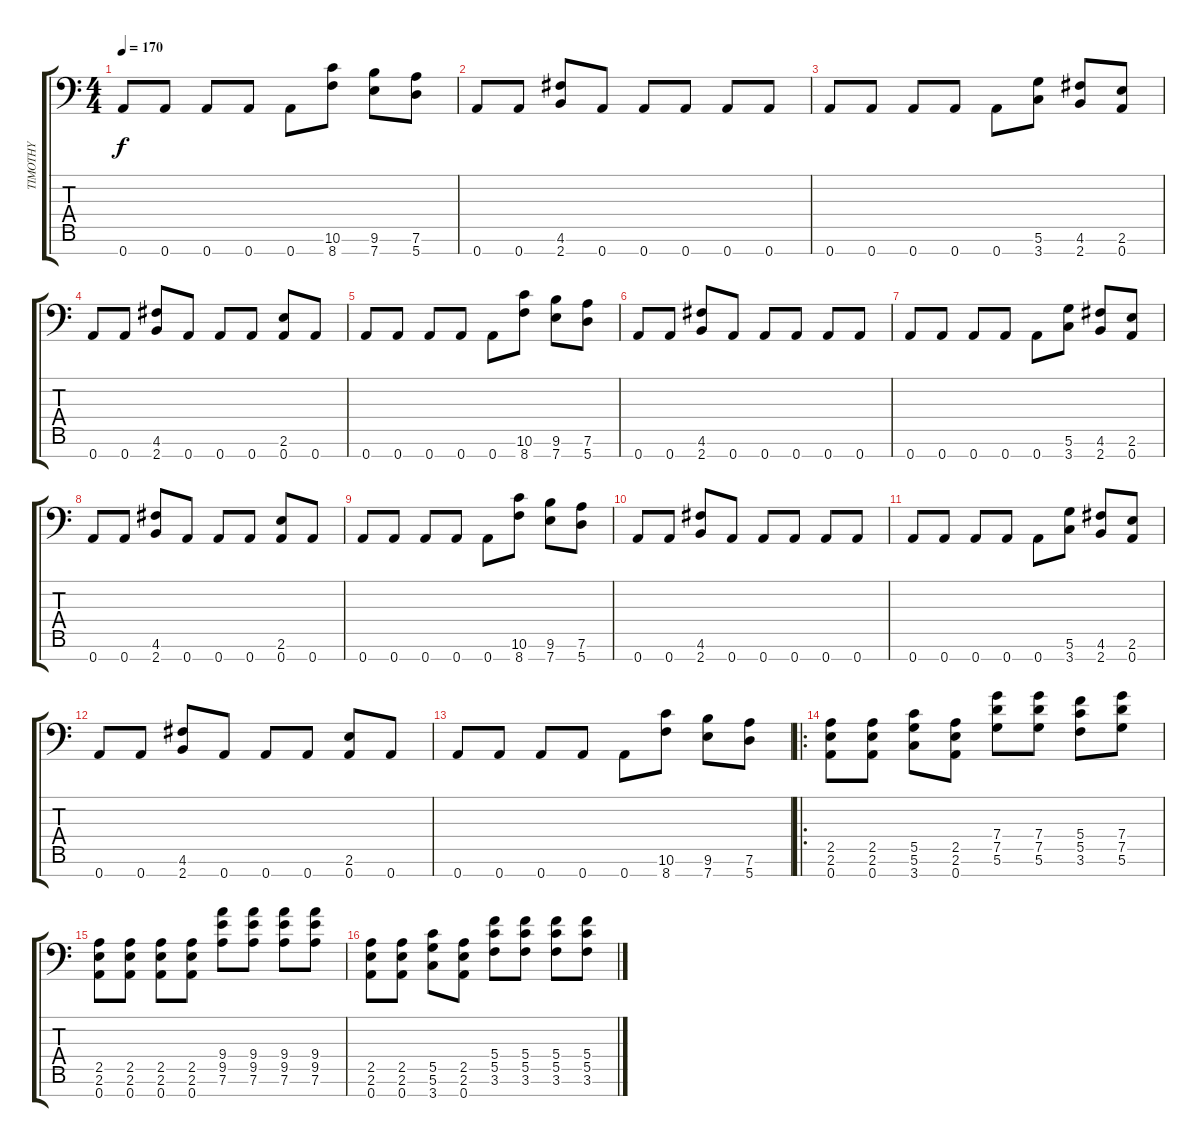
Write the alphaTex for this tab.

\track ("TIMOTHY" "TIMOTHY") {instrument distortionguitar}
\staff {score tabs}
\tuning (D4 A3 F3 C3 G2 D2 A1) {hide}
\ts (4 4)
\tempo 170
\clef f4
\ks c
0.7.8{dy f} 0.7.8 0.7.8 0.7.8 0.7.8 (10.6 8.7).8 (9.6 7.7).8 (7.6 5.7).8 |
0.7.8 0.7.8 (4.6 2.7).8 0.7.8 0.7.8 0.7.8 0.7.8 0.7.8 |
0.7.8 0.7.8 0.7.8 0.7.8 0.7.8 (5.6 3.7).8 (4.6 2.7).8 (2.6 0.7).8 |
0.7.8 0.7.8 (4.6 2.7).8 0.7.8 0.7.8 0.7.8 (2.6 0.7).8 0.7.8 |
0.7.8 0.7.8 0.7.8 0.7.8 0.7.8 (10.6 8.7).8 (9.6 7.7).8 (7.6 5.7).8 |
0.7.8 0.7.8 (4.6 2.7).8 0.7.8 0.7.8 0.7.8 0.7.8 0.7.8 |
0.7.8 0.7.8 0.7.8 0.7.8 0.7.8 (5.6 3.7).8 (4.6 2.7).8 (2.6 0.7).8 |
0.7.8 0.7.8 (4.6 2.7).8 0.7.8 0.7.8 0.7.8 (2.6 0.7).8 0.7.8 |
0.7.8 0.7.8 0.7.8 0.7.8 0.7.8 (10.6 8.7).8 (9.6 7.7).8 (7.6 5.7).8 |
0.7.8 0.7.8 (4.6 2.7).8 0.7.8 0.7.8 0.7.8 0.7.8 0.7.8 |
0.7.8 0.7.8 0.7.8 0.7.8 0.7.8 (5.6 3.7).8 (4.6 2.7).8 (2.6 0.7).8 |
0.7.8 0.7.8 (4.6 2.7).8 0.7.8 0.7.8 0.7.8 (2.6 0.7).8 0.7.8 |
0.7.8 0.7.8 0.7.8 0.7.8 0.7.8 (10.6 8.7).8 (9.6 7.7).8 (7.6 5.7).8 |
\ro
(2.5 2.6 0.7).8{instrument distortionguitar} (2.5 2.6 0.7).8 (5.5 5.6 3.7).8 (2.5 2.6 0.7).8 (7.4 7.5 5.6).8 (7.4 7.5 5.6).8 (5.4 5.5 3.6).8 (7.4 7.5 5.6).8 |
(2.5 2.6 0.7).8 (2.5 2.6 0.7).8 (2.5 2.6 0.7).8 (2.5 2.6 0.7).8 (9.4 9.5 7.6).8 (9.4 9.5 7.6).8 (9.4 9.5 7.6).8 (9.4 9.5 7.6).8 |
(2.5 2.6 0.7).8 (2.5 2.6 0.7).8 (5.5 5.6 3.7).8 (2.5 2.6 0.7).8 (5.4 5.5 3.6).8 (5.4 5.5 3.6).8 (5.4 5.5 3.6).8 (5.4 5.5 3.6).8
